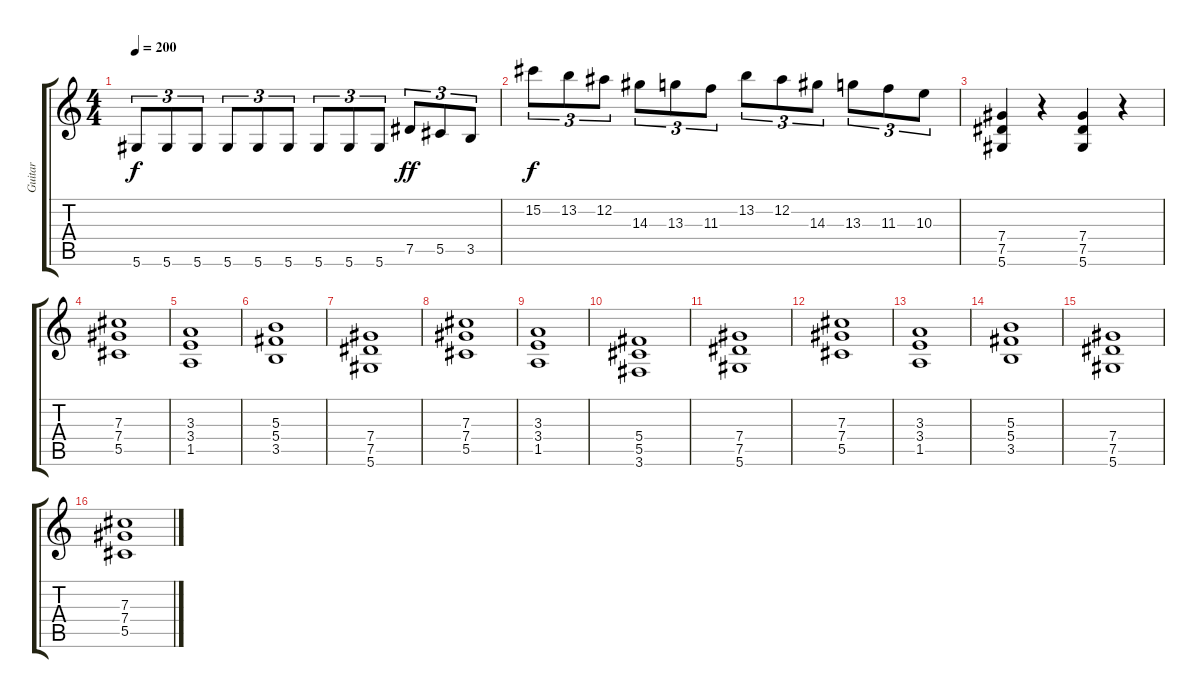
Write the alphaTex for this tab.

\track ("Guitar" "Guitar") {instrument distortionguitar}
\staff {score tabs}
\tuning (Eb4 Bb3 Gb3 Db3 Ab2 Eb2) {hide}
\ts (4 4)
\tempo 200
\clef g2
\ks c
5.6.8{tu (3 2) dy f} 5.6.8{tu (3 2)} 5.6.8{tu (3 2)} 5.6.8{tu (3 2)} 5.6.8{tu (3 2)} 5.6.8{tu (3 2)} 5.6.8{tu (3 2)} 5.6.8{tu (3 2)} 5.6.8{tu (3 2)} 7.5.8{tu (3 2) dy ff} 5.5.8{tu (3 2)} 3.5.8{tu (3 2)} |
15.2.8{tu (3 2) dy f} 13.2.8{tu (3 2)} 12.2.8{tu (3 2)} 14.3.8{tu (3 2)} 13.3.8{tu (3 2)} 11.3.8{tu (3 2)} 13.2.8{tu (3 2)} 12.2.8{tu (3 2)} 14.3.8{tu (3 2)} 13.3.8{tu (3 2)} 11.3.8{tu (3 2)} 10.3.8{tu (3 2)} |
(7.4 7.5 5.6).4 r.4 (7.4 7.5 5.6).4 r.4 |
(7.3 7.4 5.5).1 |
(3.3 3.4 1.5).1 |
(5.3 5.4 3.5).1 |
(7.4 7.5 5.6).1 |
(7.3 7.4 5.5).1 |
(3.3 3.4 1.5).1 |
(5.4 5.5 3.6).1 |
(7.4 7.5 5.6).1 |
(7.3 7.4 5.5).1 |
(3.3 3.4 1.5).1 |
(5.3 5.4 3.5).1 |
(7.4 7.5 5.6).1 |
(7.3 7.4 5.5).1
